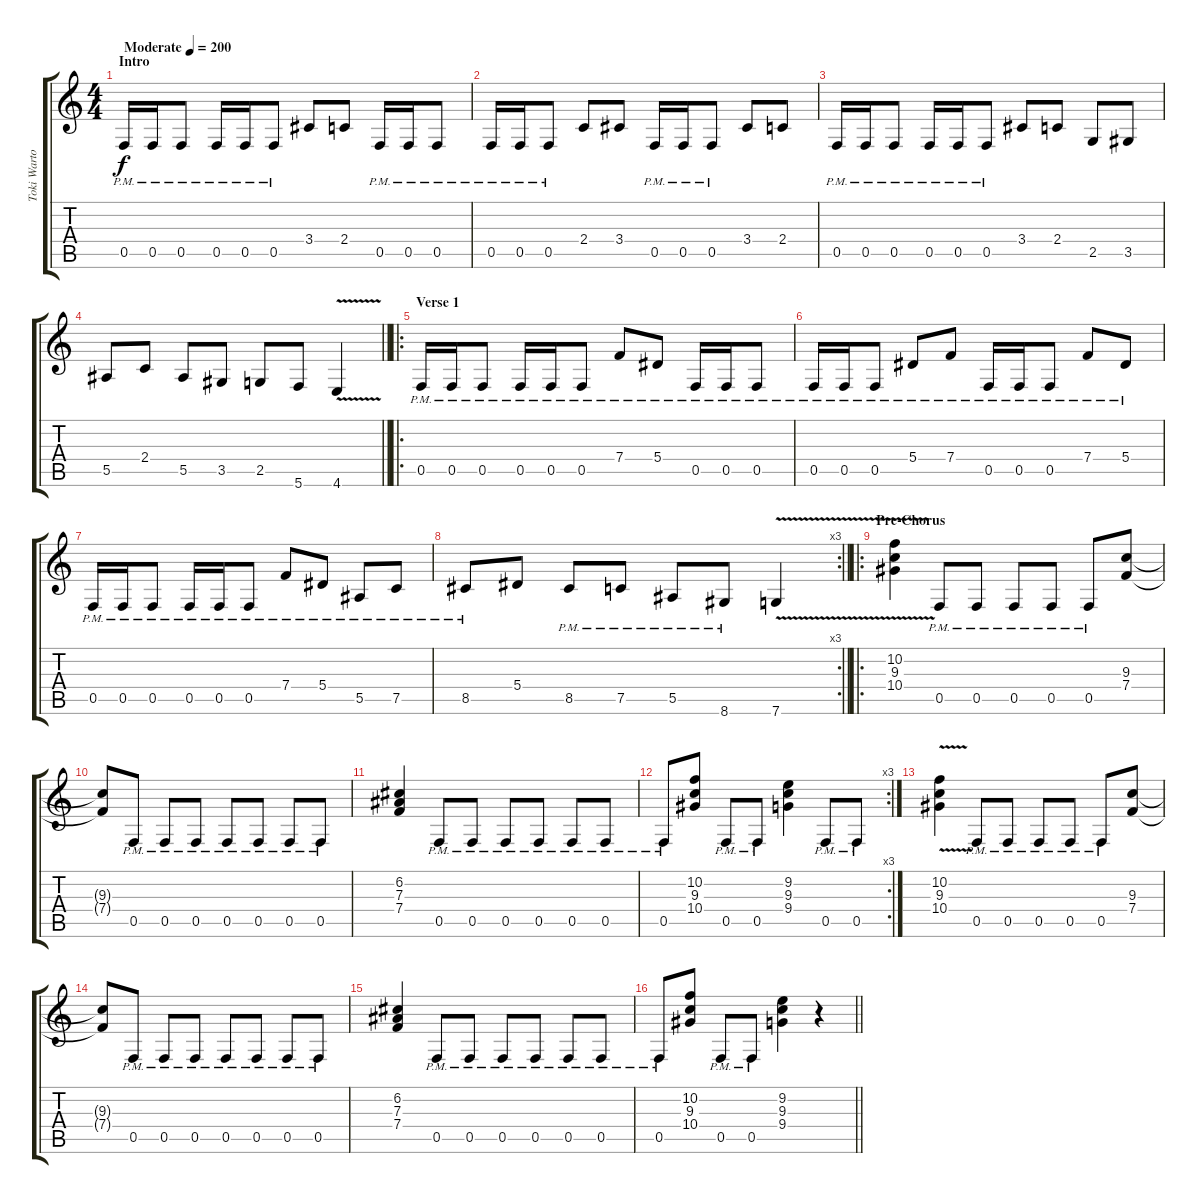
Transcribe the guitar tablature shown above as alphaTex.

\track ("Toki Wartooth (Rhythm Guitar)" "Toki Warto") {instrument distortionguitar}
\staff {score tabs}
\tuning (C4 G3 Eb3 Bb2 F2 C2) {hide}
\ts (4 4)
\section ("" "Intro")
\tempo (200 "Moderate")
\clef g2
\ks c
0.5{pm}.16{dy f instrument distortionguitar} 0.5{pm}.16 0.5{pm}.8 0.5{pm}.16 0.5{pm}.16 0.5{pm}.8 3.4.8 2.4.8 0.5{pm}.16 0.5{pm}.16 0.5{pm}.8 |
0.5{pm}.16 0.5{pm}.16 0.5{pm}.8 2.4.8 3.4.8 0.5{pm}.16 0.5{pm}.16 0.5{pm}.8 3.4.8 2.4.8 |
0.5{pm}.16 0.5{pm}.16 0.5{pm}.8 0.5{pm}.16 0.5{pm}.16 0.5{pm}.8 3.4.8 2.4.8 2.5.8 3.5.8 |
\barLineRight lightlight
5.5.8 2.4.8 5.5.8 3.5.8 2.5.8 5.6.8 4.6{v}.4 |
\ro
\section ("" "Verse 1")
0.5{pm}.16 0.5{pm}.16 0.5{pm}.8 0.5{pm}.16 0.5{pm}.16 0.5{pm}.8 7.4{pm}.8 5.4{pm}.8 0.5{pm}.16 0.5{pm}.16 0.5{pm}.8 |
0.5{pm}.16 0.5{pm}.16 0.5{pm}.8 5.4{pm}.8 7.4{pm}.8 0.5{pm}.16 0.5{pm}.16 0.5{pm}.8 7.4{pm}.8 5.4{pm}.8 |
0.5{pm}.16 0.5{pm}.16 0.5{pm}.8 0.5{pm}.16 0.5{pm}.16 0.5{pm}.8 7.4{pm}.8 5.4{pm}.8 5.5{pm}.8 7.5{pm}.8 |
\rc 3
\barLineRight lightlight
8.5{pm}.8 5.4.8 8.5{pm}.8 7.5{pm}.8 5.5{pm}.8 8.6{pm}.8 7.6{v}.4 |
\ro
\section ("" "Pre-Chorus")
(10.2{v} 9.3{v} 10.4{v}).4 0.5{pm}.8 0.5{pm}.8 0.5{pm}.8 0.5{pm}.8 0.5{pm}.8 (9.3 7.4).8 |
(9.3{t} 7.4{t}).8 0.5{pm}.8 0.5{pm}.8 0.5{pm}.8 0.5{pm}.8 0.5{pm}.8 0.5{pm}.8 0.5{pm}.8 |
(6.2 7.3 7.4).4 0.5{pm}.8 0.5{pm}.8 0.5{pm}.8 0.5{pm}.8 0.5{pm}.8 0.5{pm}.8 |
\rc 3
0.5{pm}.8 (10.2 9.3 10.4).8 0.5{pm}.8 0.5{pm}.8 (9.2 9.3 9.4).4 0.5{pm}.8 0.5{pm}.8 |
(10.2{v} 9.3{v} 10.4{v}).4 0.5{pm}.8 0.5{pm}.8 0.5{pm}.8 0.5{pm}.8 0.5{pm}.8 (9.3 7.4).8 |
(9.3{t} 7.4{t}).8 0.5{pm}.8 0.5{pm}.8 0.5{pm}.8 0.5{pm}.8 0.5{pm}.8 0.5{pm}.8 0.5{pm}.8 |
(6.2 7.3 7.4).4 0.5{pm}.8 0.5{pm}.8 0.5{pm}.8 0.5{pm}.8 0.5{pm}.8 0.5{pm}.8 |
\barLineRight lightlight
0.5{pm}.8 (10.2 9.3 10.4).8 0.5{pm}.8 0.5{pm}.8 (9.2 9.3 9.4).4 r.4
